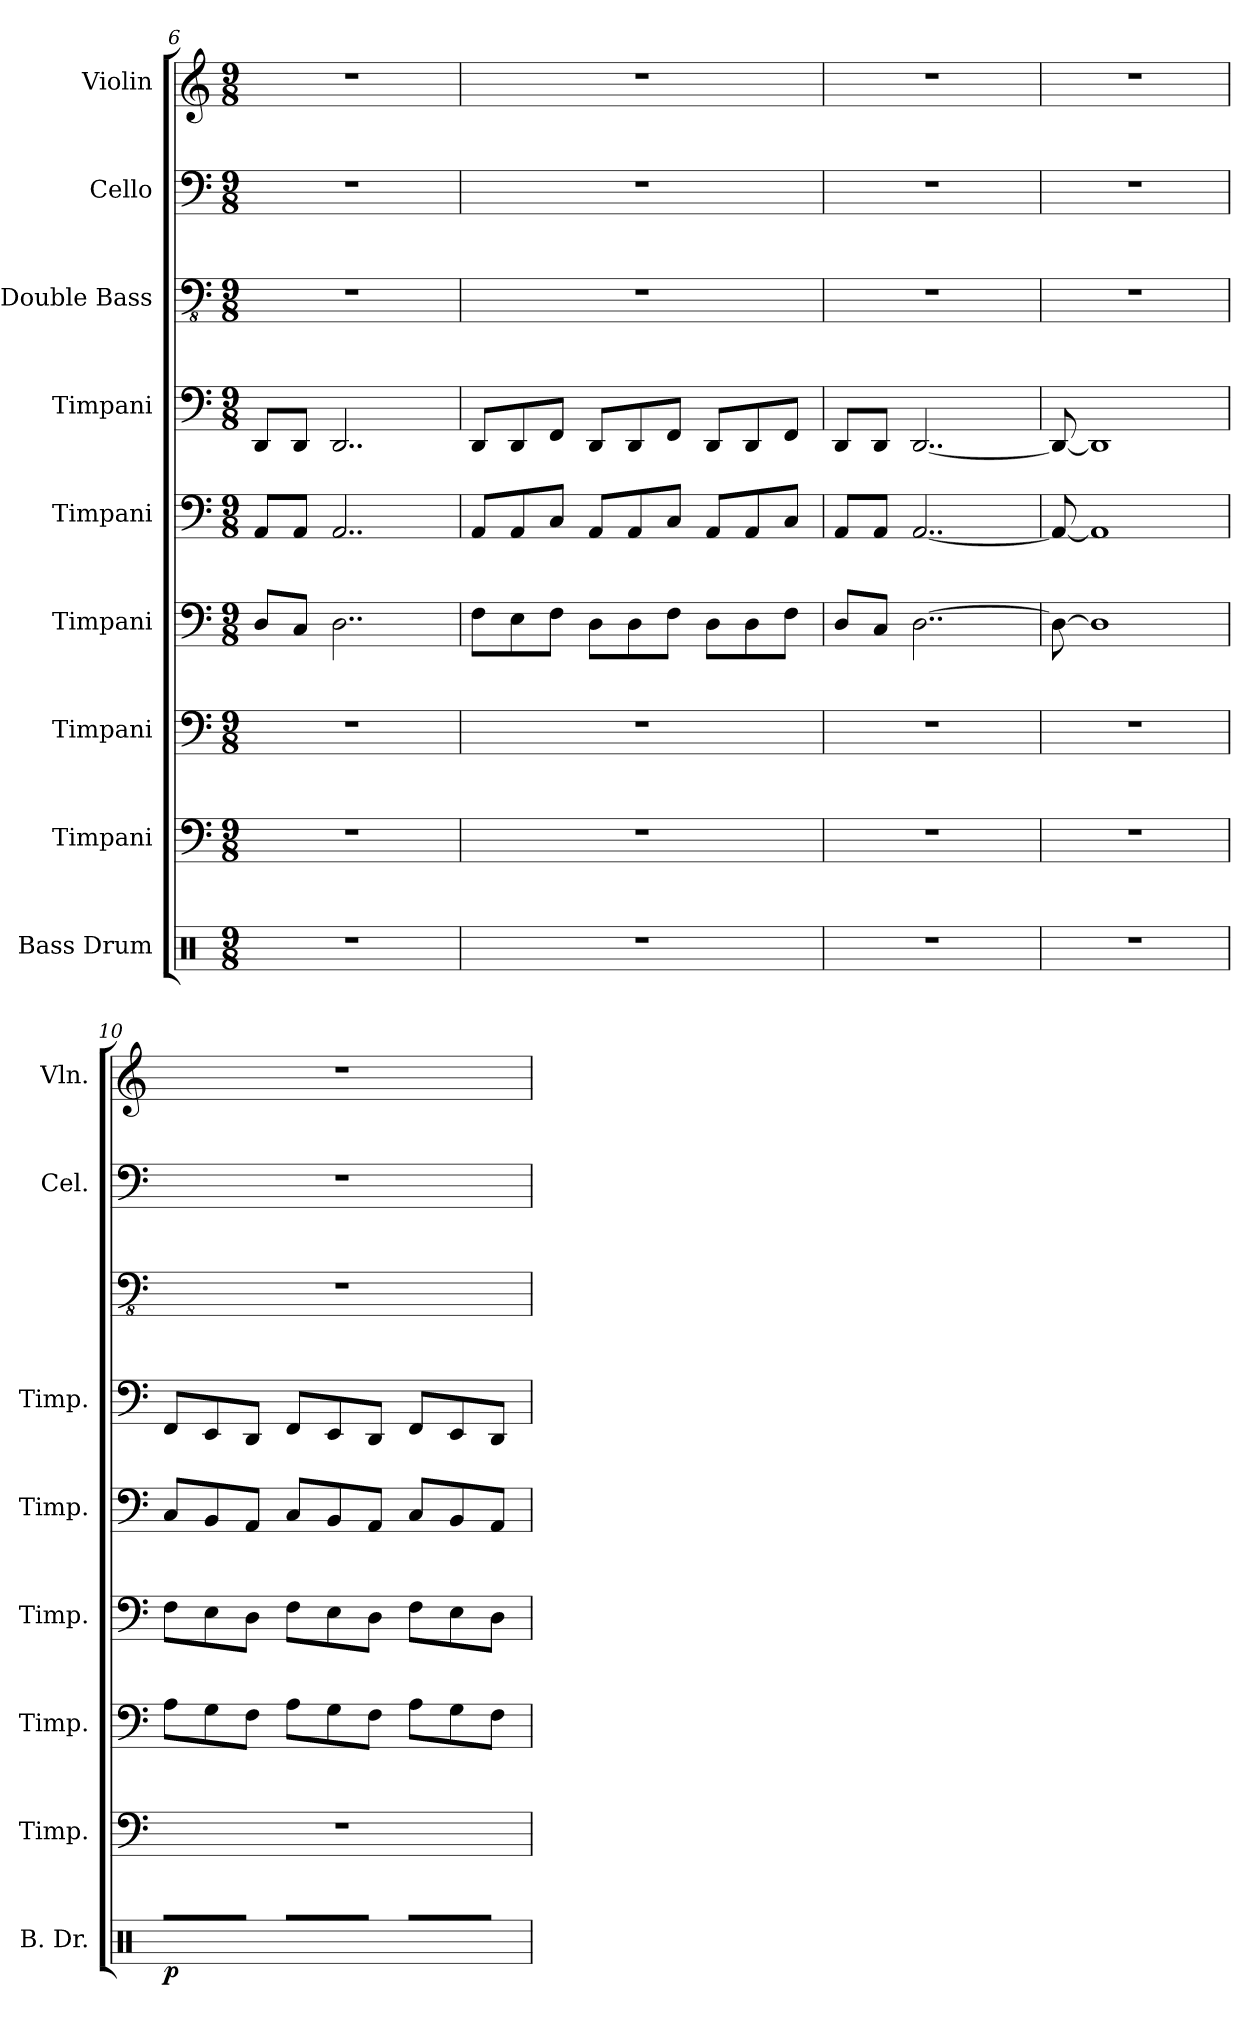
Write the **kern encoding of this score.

**kern	**dynam	**kern	**kern	**kern	**kern	**kern	**kern	**kern	**kern
*part9	*part9	*part8	*part7	*part6	*part5	*part4	*part3	*part2	*part1
*staff9	*staff9	*staff8	*staff7	*staff6	*staff5	*staff4	*staff3	*staff2	*staff1
*I"Bass Drum	*	*I"Timpani	*I"Timpani	*I"Timpani	*I"Timpani	*I"Timpani	*I"Double Bass	*I"Cello	*I"Violin
*I'B. Dr.	*	*I'Timp.	*I'Timp.	*I'Timp.	*I'Timp.	*I'Timp.	*	*I'Cel.	*I'Vln.
*clefX	*	*clefF4	*clefF4	*clefF4	*clefF4	*clefF4	*clefFv4	*clefF4	*clefG2
*	*	*	*	*	*	*	*ITrd7c12	*	*
*k[]	*	*k[]	*k[]	*k[]	*k[]	*k[]	*k[]	*k[]	*k[]
*C:	*	*C:	*C:	*C:	*C:	*C:	*C:	*C:	*C:
*M9/8	*	*M9/8	*M9/8	*M9/8	*M9/8	*M9/8	*M9/8	*M9/8	*M9/8
=6	=6	=6	=6	=6	=6	=6	=6	=6	=6
8%9r	.	8%9r	8%9r	8D/L	8AA/L	8DD/L	8%9r	8%9r	8%9r
.	.	.	.	8C/J	8AA/J	8DD/J	.	.	.
.	.	.	.	2..D\	2..AA/	2..DD/	.	.	.
=7	=7	=7	=7	=7	=7	=7	=7	=7	=7
8%9r	.	8%9r	8%9r	8F\L	8AA/L	8DD/L	8%9r	8%9r	8%9r
.	.	.	.	8E\	8AA/	8DD/	.	.	.
.	.	.	.	8F\J	8C/J	8FF/J	.	.	.
.	.	.	.	8D\L	8AA/L	8DD/L	.	.	.
.	.	.	.	8D\	8AA/	8DD/	.	.	.
.	.	.	.	8F\J	8C/J	8FF/J	.	.	.
.	.	.	.	8D\L	8AA/L	8DD/L	.	.	.
.	.	.	.	8D\	8AA/	8DD/	.	.	.
.	.	.	.	8F\J	8C/J	8FF/J	.	.	.
=8	=8	=8	=8	=8	=8	=8	=8	=8	=8
8%9r	.	8%9r	8%9r	8D/L	8AA/L	8DD/L	8%9r	8%9r	8%9r
.	.	.	.	8C/J	8AA/J	8DD/J	.	.	.
.	.	.	.	[2..D\	[2..AA/	[2..DD/	.	.	.
=9	=9	=9	=9	=9	=9	=9	=9	=9	=9
8%9r	.	8%9r	8%9r	8D\_	8AA/_	8DD/_	8%9r	8%9r	8%9r
.	.	.	.	1D]	1AA]	1DD]	.	.	.
!!LO:LB:g=z
=10	=10	=10	=10	=10	=10	=10	=10	=10	=10
!	!LO:DY:b	!	!	!	!	!	!	!	!
8R'\L	p	8%9r	8A\L	8F\L	8C/L	8FF/L	8%9r	8%9r	8%9r
8R'\	.	.	8G\	8E\	8BB/	8EE/	.	.	.
8R'\J	.	.	8F\J	8D\J	8AA/J	8DD/J	.	.	.
8R'\L	.	.	8A\L	8F\L	8C/L	8FF/L	.	.	.
8R'\	.	.	8G\	8E\	8BB/	8EE/	.	.	.
8R'\J	.	.	8F\J	8D\J	8AA/J	8DD/J	.	.	.
8R'\L	.	.	8A\L	8F\L	8C/L	8FF/L	.	.	.
8R'\	.	.	8G\	8E\	8BB/	8EE/	.	.	.
8R'\J	.	.	8F\J	8D\J	8AA/J	8DD/J	.	.	.
=	=	=	=	=	=	=	=	=	=
*-	*-	*-	*-	*-	*-	*-	*-	*-	*-
